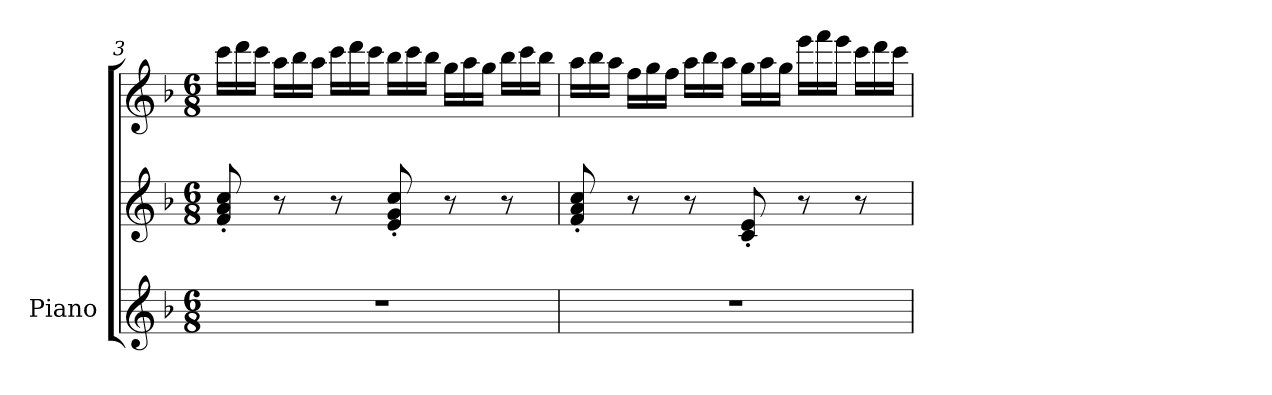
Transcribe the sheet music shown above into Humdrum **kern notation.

**kern	**kern	**kern
*part1	*part1	*part1
*staff3	*staff2	*staff1
*I"Piano	*	*
*I'Pno	*	*
!!LO:LB:g=z
*clefG2	*clefG2	*clefG2
*k[b-]	*k[b-]	*k[b-]
*M6/8	*M6/8	*M6/8
*	*	*Xtuplet
=3	=3	=3
2.r	8f/' 8a/' 8cc/'	24ccc\LL
.	.	24ddd\
.	.	24ccc\JJ
.	8r	24aa\LL
.	.	24bb-\
.	.	24aa\JJ
.	8r	24ccc\LL
.	.	24ddd\
.	.	24ccc\JJ
.	8e/' 8g/' 8cc/'	24bb-\LL
.	.	24ccc\
.	.	24bb-\JJ
.	8r	24gg\LL
.	.	24aa\
.	.	24gg\JJ
.	8r	24bb-\LL
.	.	24ccc\
.	.	24bb-\JJ
=4	=4	=4
2.r	8f/' 8a/' 8cc/'	24aa\LL
.	.	24bb-\
.	.	24aa\JJ
.	8r	24ff\LL
.	.	24gg\
.	.	24ff\JJ
.	8r	24aa\LL
.	.	24bb-\
.	.	24aa\JJ
.	8c/' 8e/'	24gg\LL
.	.	24aa\
.	.	24gg\JJ
.	8r	24eee\LL
.	.	24fff\
.	.	24eee\JJ
.	8r	24ccc\LL
.	.	24ddd\
.	.	24ccc\JJ
=	=	=
*-	*-	*-
